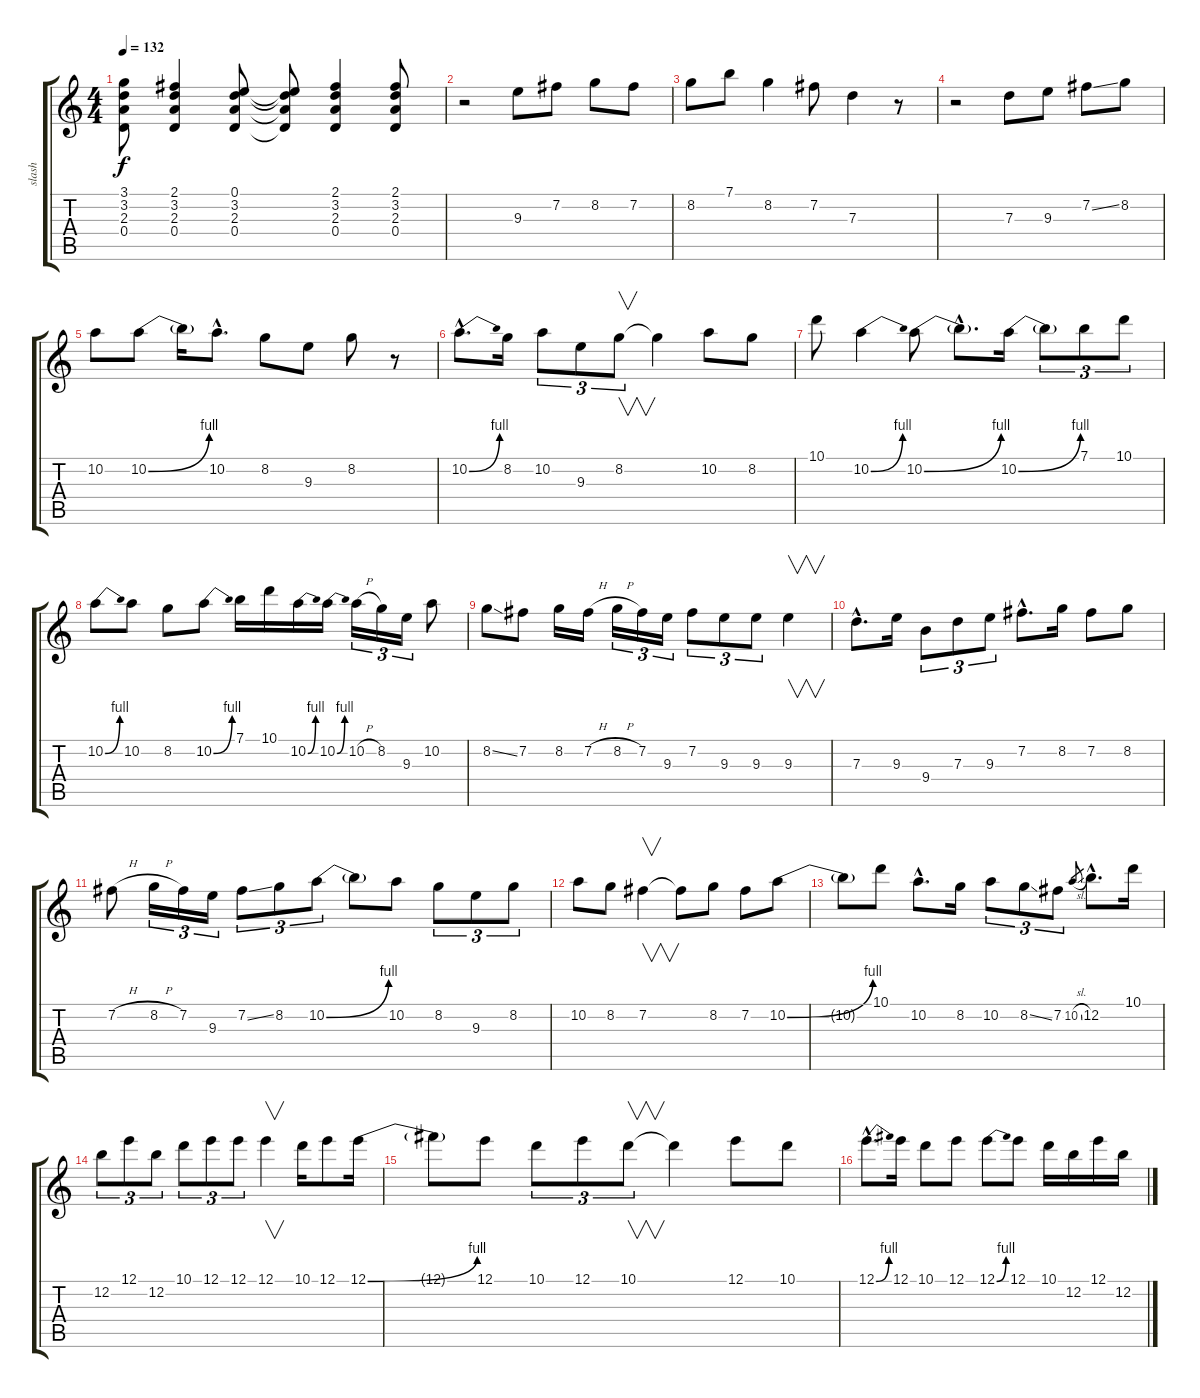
\track ("slash" "slash") {instrument acousticguitarsteel}
\staff {score tabs}
\tuning (E4 B3 G3 D3 A2 E2) {hide}
\ts (4 4)
\tempo 132
\clef g2
\ks c
(3.1{t} 3.2{t} 2.3{t} 0.4{t}).8{dy f} (2.1 3.2 2.3 0.4).4 (0.1 3.2 2.3 0.4).8 (0.1{t} 3.2{t} 2.3{t} 0.4{t}).8 (2.1 3.2 2.3 0.4).4 (2.1 3.2 2.3 0.4).8 |
r.2 9.3.8 7.2.8 8.2.8 7.2.8 |
8.2.8 7.1.8 8.2.4 7.2.8 7.3.4 r.8 |
r.2 7.3.8 9.3.8 7.2{ss}.8 8.2.8 |
10.2.8 10.2{be (bend 0 0 60 4)}.8 10.2{t}.16 10.2{hac}.8{d} 8.2.8 9.3.8 8.2.8 r.8 |
10.2{be (bend 0 0 60 4) hac}.8{d} 8.2.16 10.2.8{tu (3 2)} 9.3.8{tu (3 2)} 8.2.8{v tu (3 2)} 8.2{t}.4 10.2.8 8.2.8 |
10.1.8 10.2{be (bend 0 0 60 4)}.4 10.2{be (bend 0 0 60 4)}.8 10.2{hac t}.8{d} 10.2{be (bend 0 0 60 4)}.16 10.2{t}.8{tu (3 2)} 7.1.8{tu (3 2)} 10.1.8{tu (3 2)} |
10.2{be (bend 0 0 60 4)}.8 10.2.8 8.2.8 10.2{be (bend 0 0 60 4)}.8 7.1.16 10.1.16 10.2{be (bend 0 0 60 4)}.16 10.2{be (bend 0 0 60 4)}.16 10.2{h}.16{tu (3 2)} 8.2.16{tu (3 2)} 9.3.16{tu (3 2)} 10.2.8 |
8.2{ss}.8 7.2.8 8.2.16 7.2{h}.16 8.2{h}.16{tu (3 2)} 7.2.16{tu (3 2)} 9.3.16{tu (3 2)} 7.2.8{tu (3 2)} 9.3.8{tu (3 2)} 9.3.8{tu (3 2)} 9.3.4{v} |
7.3{hac}.8{d} 9.3.16 9.4.8{tu (3 2)} 7.3.8{tu (3 2)} 9.3.8{tu (3 2)} 7.2{hac}.8{d} 8.2.16 7.2.8 8.2.8 |
7.2{h}.8 8.2{h}.16{tu (3 2)} 7.2.16{tu (3 2)} 9.3.16{tu (3 2)} 7.2{ss}.8{tu (3 2)} 8.2.8{tu (3 2)} 10.2{be (bend 0 0 60 4)}.8{tu (3 2)} 10.2{t}.8 10.2.8 8.2.8{tu (3 2)} 9.3.8{tu (3 2)} 8.2.8{tu (3 2)} |
10.2.8 8.2.8 7.2.4{v} 7.2{t}.8 8.2.8 7.2.8 10.2{be (bend 0 0 60 4)}.8 |
10.2{t}.8 10.1.8 10.2{hac}.8{d} 8.2.16 10.2.8{tu (3 2)} 8.2{ss}.8{tu (3 2)} 7.2.8{tu (3 2)} 10.2{sl}.8{gr} 12.2{hac}.8{d} 10.1.16 |
12.2.8{tu (3 2)} 12.1.8{tu (3 2)} 12.2.8{tu (3 2)} 10.1.8{tu (3 2)} 12.1.8{tu (3 2)} 12.1.8{tu (3 2)} 12.1.4{v} 10.1.16 12.1.8 12.1{be (bend 0 0 60 4)}.16 |
12.1{t}.8 12.1.8 10.1.8{tu (3 2)} 12.1.8{tu (3 2)} 10.1.8{v tu (3 2)} 10.1{t}.4 12.1.8 10.1.8 |
12.1{be (bend 0 0 60 4) hac}.8{d} 12.1.16 10.1.8 12.1.8 12.1{be (bend 0 0 60 4)}.8 12.1.8 10.1.16 12.2.16 12.1.16 12.2.16
